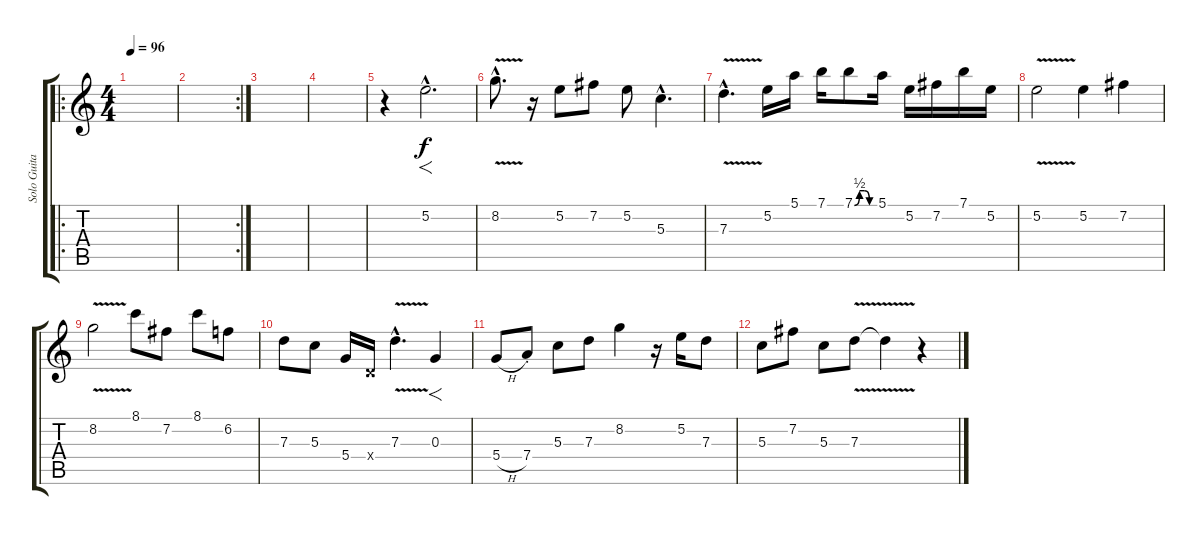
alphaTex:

\track ("Solo Guitar" "Solo Guita") {instrument overdrivenguitar}
\staff {score tabs}
\tuning (E4 B3 G3 D3 A2 E2) {hide}
\ro
\ts (4 4)
\tempo 96
\clef g2
\ks c
|
\rc 2
|
|
|
r.4 5.2{hac}.2{f d} |
8.2{v hac}.8{d} r.16 5.2.8 7.2.8 5.2.8 5.3{hac}.4{d} |
7.3{v hac}.4{d} 5.2.16 5.1.16 7.1.16 7.1{be (custom 0 0 15 2 30 2 45 0 60 0)}.8 5.1.16 5.2.16 7.2.16 7.1.16 5.2.16 |
5.2{v}.2 5.2.4 7.2.4 |
8.2{v}.2 8.1.8 7.2.8 8.1.8 6.2.8 |
7.3.8 5.3.8 5.4.16 0.4{x}.16 7.3{v hac}.4{d} 0.3.4{f} |
5.4{h}.8 7.4{st}.8 5.3.8 7.3.8 8.2.4 r.16 5.2.16 7.3.8 |
5.3.8 7.2.8 5.3.8 7.3{v}.8 7.3{t}.4 r.4
